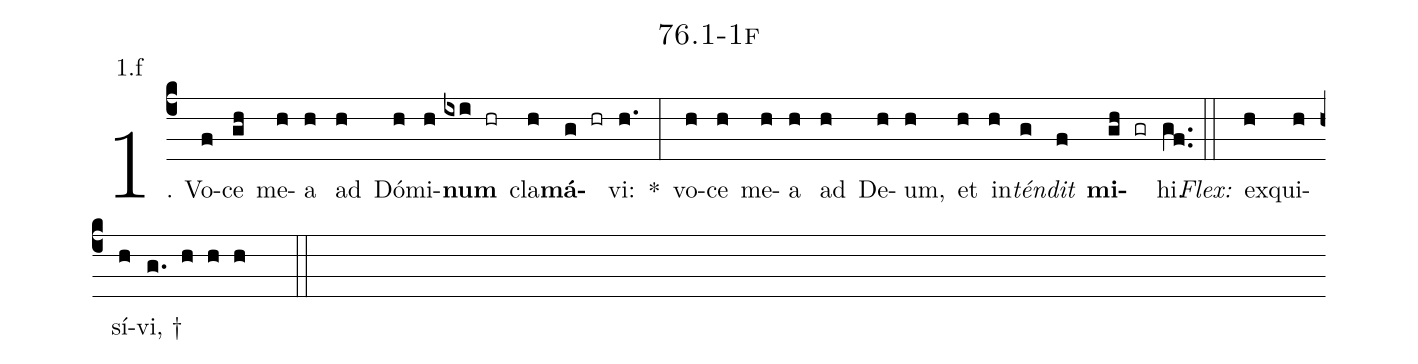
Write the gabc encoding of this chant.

name: 76.1-1f;
annotation: 1.f;
%%
(c4)1. Vo(f)ce(gh) me(h)a(h) ad(h) Dó(h)mi(h)<b>num</b>(ixi hr) cla(h)<b>má</b>(g hr)vi:(h.) *(:) vo(h)ce(h) me(h)a(h) ad(h) De(h)um,(h) et(h) in(h)<i>tén</i>(g)<i>dit</i>(f) <b>mi</b>(gh gr)hi.(gf..) (::)
<i>Flex:</i>()  ex(h)qui(h)sí(h)vi, †(g. h h h  ::)
